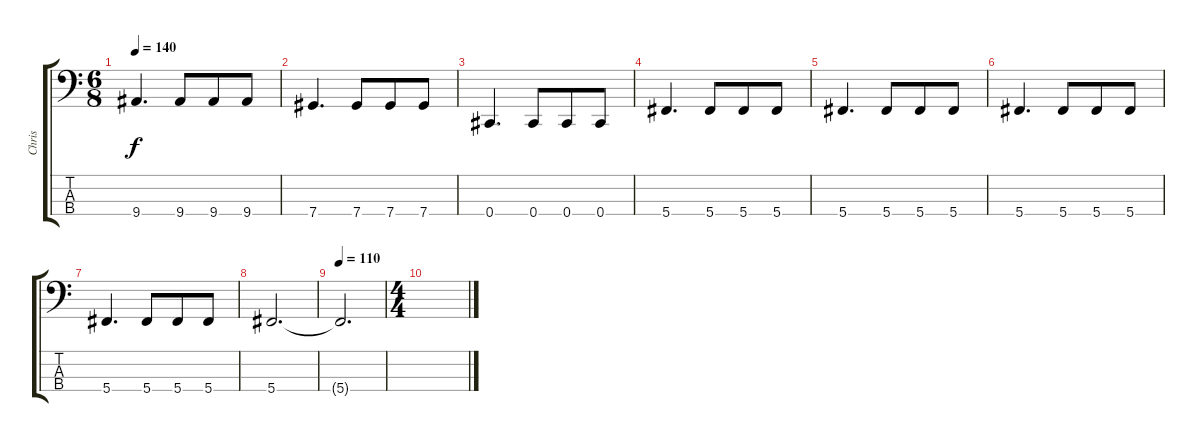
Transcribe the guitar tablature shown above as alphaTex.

\track ("Chris" "Chris") {instrument electricbasspick}
\staff {score tabs}
\tuning (Gb2 Db2 Ab1 Db1) {hide}
\ts (6 8)
\tempo 140
\clef f4
\ks c
9.4.4{d dy f} 9.4.8 9.4.8 9.4.8 |
7.4.4{d} 7.4.8 7.4.8 7.4.8 |
0.4.4{d} 0.4.8 0.4.8 0.4.8 |
5.4.4{d} 5.4.8 5.4.8 5.4.8 |
5.4.4{d} 5.4.8 5.4.8 5.4.8 |
5.4.4{d} 5.4.8 5.4.8 5.4.8 |
5.4.4{d} 5.4.8 5.4.8 5.4.8 |
5.4.2{d} |
\tempo 110
5.4{t}.2{d} |
\ts (4 4)
